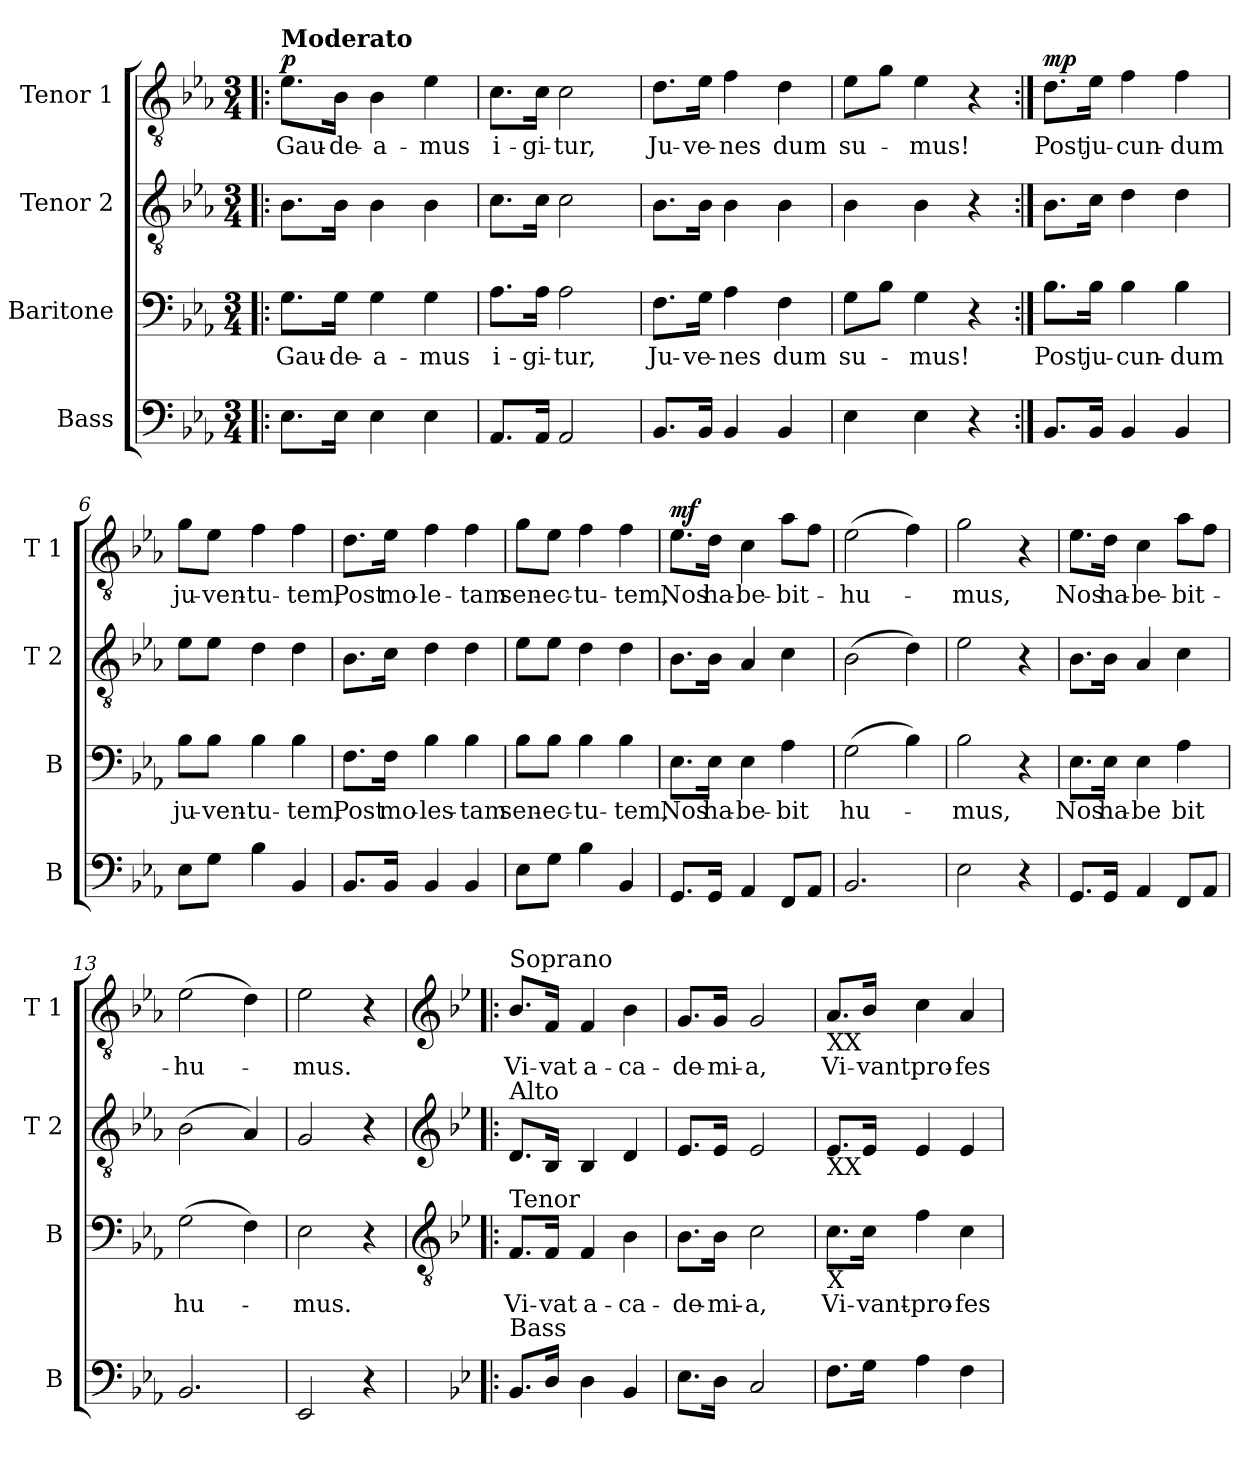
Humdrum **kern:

**kern	**kern	**text	**kern	**kern	**text	**dynam
*part4	*part3	*part3	*part2	*part1	*part1	*part1
*staff4	*staff3	*staff3	*staff2	*staff1	*staff1	*staff1
*I"Bass	*I"Baritone	*	*I"Tenor 2	*I"Tenor 1	*	*
*I'B	*I'B	*	*I'T 2	*I'T 1	*	*
*clefF4	*clefF4	*	*clefGv2	*clefGv2	*	*
*k[b-e-a-]	*k[b-e-a-]	*	*k[b-e-a-]	*k[b-e-a-]	*	*
*E-:	*E-:	*	*E-:	*E-:	*	*
*M3/4	*M3/4	*	*M3/4	*M3/4	*	*
*MM100	*MM100	*	*MM100	*MM100	*	*
=1!|:	=1!|:	=1!|:	=1!|:	=1!|:	=1!|:	=1!|:
!	!	!	!	!LO:TX:a:B:t=Moderato	!	!
!	!	!	!	!	!	!LO:DY:a
8.E-\L	8.G\L	Gau-	8.B-\L	8.e-\L	Gau-	p
16E-\Jk	16G\Jk	-de-	16B-\Jk	16B-\Jk	-de-	.
4E-\	4G\	-a-	4B-\	4B-\	-a-	.
4E-\	4G\	-mus	4B-\	4e-\	-mus	.
=2	=2	=2	=2	=2	=2	=2
8.AA-/L	8.A-\L	i-	8.c\L	8.c\L	i-	.
16AA-/Jk	16A-\Jk	-gi-	16c\Jk	16c\Jk	-gi-	.
2AA-/	2A-\	-tur,	2c\	2c\	-tur,	.
=3	=3	=3	=3	=3	=3	=3
8.BB-/L	8.F\L	Ju-	8.B-\L	8.d\L	Ju-	.
16BB-/Jk	16G\Jk	-ve-	16B-\Jk	16e-\Jk	-ve-	.
4BB-/	4A-\	-nes	4B-\	4f\	-nes	.
4BB-/	4F\	dum	4B-\	4d\	dum	.
=4	=4	=4	=4	=4	=4	=4
4E-\	8G\L	su-	4B-\	8e-\L	su-	.
.	8B-\J	.	.	8g\J	.	.
4E-\	4G\	-mus!	4B-\	4e-\	-mus!	.
4r	4r	.	4r	4r	.	.
!!LO:LB:g=z
=5:|!	=5:|!	=5:|!	=5:|!	=5:|!	=5:|!	=5:|!
!	!	!	!	!	!	!LO:DY:a
8.BB-/L	8.B-\L	Post	8.B-\L	8.d\L	Post	mp
16BB-/Jk	16B-\Jk	ju-	16c\Jk	16e-\Jk	ju-	.
4BB-/	4B-\	-cun-	4d\	4f\	-cun-	.
4BB-/	4B-\	-dum	4d\	4f\	-dum	.
=6	=6	=6	=6	=6	=6	=6
8E-\L	8B-\L	ju-	8e-\L	8g\L	ju-	.
8G\J	8B-\J	-ven-	8e-\J	8e-\J	-ven-	.
4B-\	4B-\	-tu-	4d\	4f\	-tu-	.
4BB-/	4B-\	-tem,	4d\	4f\	-tem,	.
=7	=7	=7	=7	=7	=7	=7
8.BB-/L	8.F\L	Post	8.B-\L	8.d\L	Post	.
16BB-/Jk	16F\Jk	mo-	16c\Jk	16e-\Jk	mo-	.
4BB-/	4B-\	-les-	4d\	4f\	-le-	.
4BB-/	4B-\	-tam	4d\	4f\	-tam	.
=8	=8	=8	=8	=8	=8	=8
8E-\L	8B-\L	sen-	8e-\L	8g\L	sen-	.
8G\J	8B-\J	-ec-	8e-\J	8e-\J	-ec-	.
4B-\	4B-\	-tu-	4d\	4f\	-tu-	.
4BB-/	4B-\	-tem,	4d\	4f\	-tem,	.
!!LO:PB:g=z
=9	=9	=9	=9	=9	=9	=9
!	!	!	!	!	!	!LO:DY:a
8.GG/L	8.E-\L	Nos	8.B-\L	8.e-\L	Nos	mf
16GG/Jk	16E-\Jk	ha-	16B-\Jk	16d\Jk	ha-	.
4AA-/	4E-\	-be-	4A-/	4c\	-be-	.
8FF/L	4A-\	-bit	4c\	8a-\L	-bit-	.
8AA-/J	.	.	.	8f\J	.	.
=10	=10	=10	=10	=10	=10	=10
2.BB-/	(2G\	hu-	(2B-\	(2e-\	-hu-	.
.	4B-\)	.	4d\)	4f\)	.	.
=11	=11	=11	=11	=11	=11	=11
2E-\	2B-\	-mus,	2e-\	2g\	-mus,	.
4r	4r	.	4r	4r	.	.
=12	=12	=12	=12	=12	=12	=12
8.GG/L	8.E-\L	Nos	8.B-\L	8.e-\L	Nos	.
16GG/Jk	16E-\Jk	ha-	16B-\Jk	16d\Jk	ha-	.
4AA-/	4E-\	-be	4A-/	4c\	-be-	.
8FF/L	4A-\	bit	4c\	8a-\L	-bit-	.
8AA-/J	.	.	.	8f\J	.	.
!!LO:LB:g=z
=13	=13	=13	=13	=13	=13	=13
2.BB-/	(2G\	hu-	(2B-\	(2e-\	-hu-	.
.	4F\)	.	4A-/)	4d\)	.	.
=14	=14	=14	=14	=14	=14	=14
2EE-/	2E-\	-mus.	2G/	2e-\	-mus.	.
4r	4r	.	4r	4r	.	.
=15!|:	=15!|:	=15!|:	=15!|:	=15!|:	=15!|:	=15!|:
*	*clefGv2	*	*clefG2	*clefG2	*	*
*k[b-e-]	*k[b-e-]	*	*k[b-e-]	*k[b-e-]	*	*
*B-:	*B-:	*	*B-:	*B-:	*	*
!	!	!	!	!LO:TX:a:t=Soprano	!	!
!	!	!	!LO:TX:a:t=Alto	!	!	!
!	!LO:TX:a:t=Tenor	!	!	!	!	!
!LO:TX:a:t=Bass	!	!	!	!	!	!
8.BB-/L	8.F/L	Vi-	8.d/L	8.b-/L	Vi-	.
16D/Jk	16F/Jk	-vat	16B-/Jk	16f/Jk	-vat	.
4D\	4F/	a-	4B-/	4f/	a-	.
4BB-/	4B-\	-ca-	4d/	4b-\	-ca-	.
=16	=16	=16	=16	=16	=16	=16
8.E-\L	8.B-\L	-de-	8.e-/L	8.g/L	-de-	.
16D\Jk	16B-\Jk	-mi-	16e-/Jk	16g/Jk	-mi-	.
2C/	2c\	-a,	2e-/	2g/	-a,	.
!!LO:PB:g=z
=17	=17	=17	=17	=17	=17	=17
!	!	!	!	!LO:TX:b:t=XX	!	!
!	!	!	!LO:TX:b:t=XX	!	!	!
!	!LO:TX:b:t=X	!	!	!	!	!
8.F\L	8.c\L	Vi-	8.e-/L	8.a/L	Vi-	.
16G\Jk	16c\Jk	-vant-	16e-/Jk	16b-/Jk	-vant	.
4A\	4f\	-pro-	4e-/	4cc\	pro-	.
4F\	4c\	-fes-	4e-/	4a/	-fes-	.
=	=	=	=	=	=	=
*-	*-	*-	*-	*-	*-	*-
